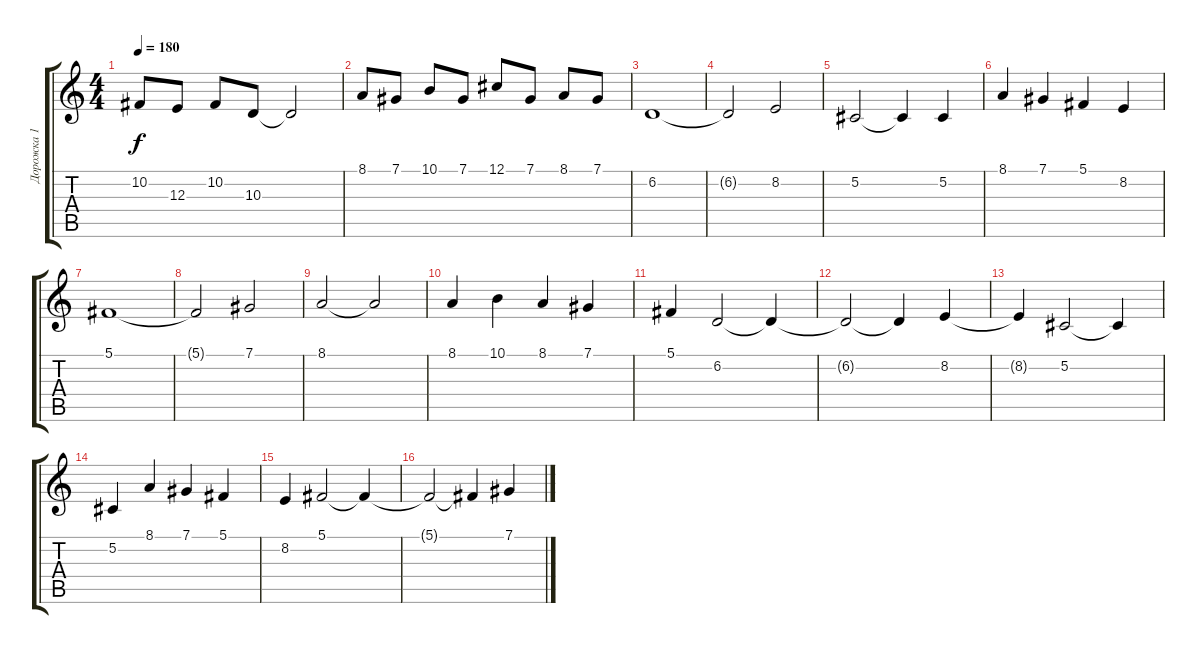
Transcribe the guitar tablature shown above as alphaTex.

\track ("Дорожка 1" "Дорожка 1") {instrument tremolostrings}
\staff {score tabs}
\tuning (Db4 Ab3 E3 B2 Gb2 Db2) {hide}
\ts (4 4)
\tempo 180
\clef g2
\ks c
10.2.8{dy f} 12.3.8 10.2.8 10.3.8 10.3{t}.2 |
8.1.8 7.1.8 10.1.8 7.1.8 12.1.8 7.1.8 8.1.8 7.1.8 |
6.2.1 |
6.2{t}.2 8.2.2 |
5.2.2 5.2{t}.4 5.2.4 |
8.1.4 7.1.4 5.1.4 8.2.4 |
5.1.1 |
5.1{t}.2 7.1.2 |
8.1.2 8.1{t}.2 |
8.1.4 10.1.4 8.1.4 7.1.4 |
5.1.4 6.2.2 6.2{t}.4 |
6.2{t}.2 6.2{t}.4 8.2.4 |
8.2{t}.4 5.2.2 5.2{t}.4 |
5.2.4 8.1.4 7.1.4 5.1.4 |
8.2.4 5.1.2 5.1{t}.4 |
5.1{t}.2 5.1{t}.4 7.1.4
